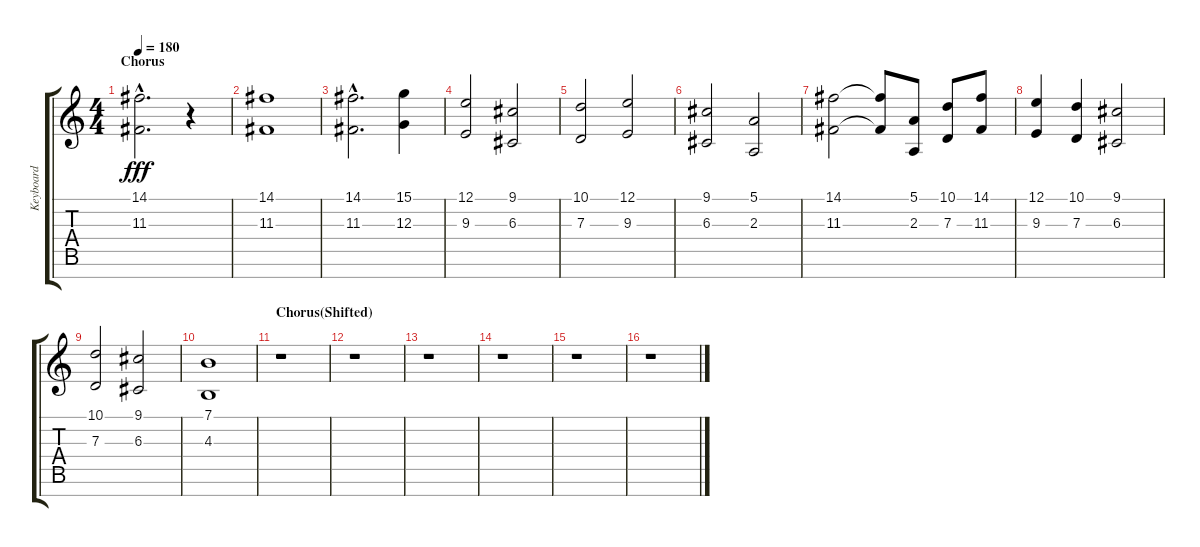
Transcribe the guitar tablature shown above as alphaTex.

\track ("Keyboard" "Keyboard") {instrument synthbrass1}
\staff {score tabs}
\tuning (E4 B3 G3 D3 A2 E2 B1) {hide}
\ts (4 4)
\section ("" "Chorus")
\tempo 180
\clef g2
\ks c
(14.1{hac} 11.3{hac}).2{d dy fff} r.4 |
(14.1 11.3).1 |
(14.1{hac} 11.3{hac}).2{d} (15.1 12.3).4 |
(12.1 9.3).2 (9.1 6.3).2 |
(10.1 7.3).2 (12.1 9.3).2 |
(9.1 6.3).2 (5.1 2.3).2 |
(14.1 11.3).2 (14.1{t} 11.3{t}).8 (5.1 2.3).8 (10.1 7.3).8 (14.1 11.3).8 |
(12.1 9.3).4 (10.1 7.3).4 (9.1 6.3).2 |
(10.1 7.3).2 (9.1 6.3).2 |
(7.1 4.3).1 |
\section ("" "Chorus(Shifted)")
r.1 |
r.1 |
r.1 |
r.1 |
r.1 |
r.1
